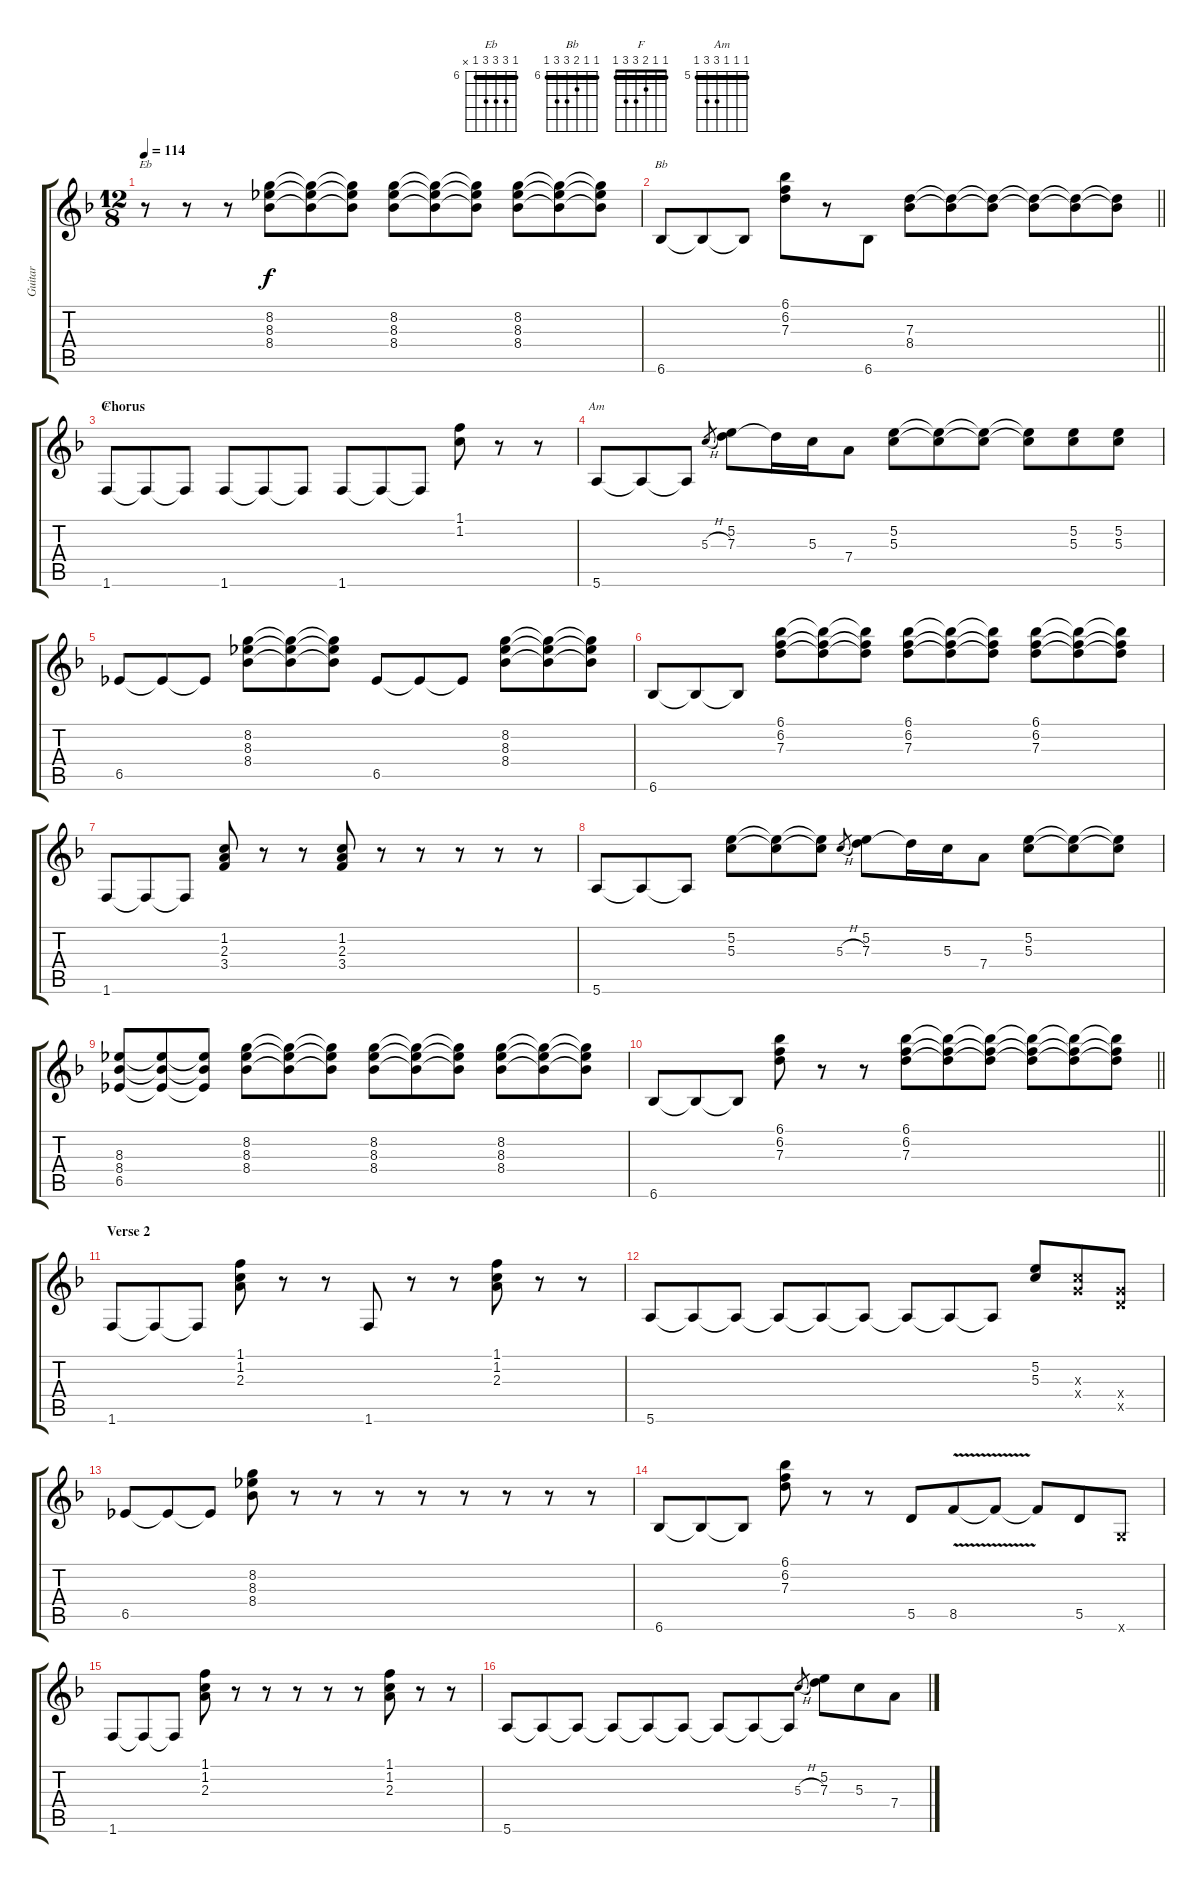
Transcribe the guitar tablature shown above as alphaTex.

\track ("Guitar" "Guitar") {instrument electricguitarclean}
\staff {score tabs}
\tuning (E4 B3 G3 D3 A2 E2) {hide}
\chord ("Eb" 6 8 8 8 6 x) {firstfret 6 barre 6}
\chord ("Bb" 6 6 7 8 8 6) {firstfret 6 barre 6}
\chord ("F" 1 1 2 3 3 1) {barre 1}
\chord ("Am" 5 5 5 7 7 5) {firstfret 5 barre 5}
\ts (12 8)
\tempo 114
\clef g2
\ks f
r.8{ch "Eb" dy f} r.8 r.8 (8.2 8.3 8.4).8 (8.2{t} 8.3{t} 8.4{t}).8 (8.2{t} 8.3{t} 8.4{t}).8 (8.2 8.3 8.4).8 (8.2{t} 8.3{t} 8.4{t}).8 (8.2{t} 8.3{t} 8.4{t}).8 (8.2 8.3 8.4).8 (8.2{t} 8.3{t} 8.4{t}).8 (8.2{t} 8.3{t} 8.4{t}).8 |
\barLineRight lightlight
6.6.8{ch "Bb"} 6.6{t}.8 6.6{t}.8 (6.1 6.2 7.3).8 r.8 6.6.8 (7.3 8.4).8 (7.3{t} 8.4{t}).8 (7.3{t} 8.4{t}).8 (7.3{t} 8.4{t}).8 (7.3{t} 8.4{t}).8 (7.3{t} 8.4{t}).8 |
\section ("" "Chorus")
1.6.8{ch "F"} 1.6{t}.8 1.6{t}.8 1.6.8 1.6{t}.8 1.6{t}.8 1.6.8 1.6{t}.8 1.6{t}.8 (1.1 1.2).8 r.8 r.8 |
5.6.8{ch "Am"} 5.6{t}.8 5.6{t}.8 5.3{h}.8{gr} (5.2 7.3).8 7.3{t}.16 5.3.16 7.4.8 (5.2 5.3).8 (5.2{t} 5.3{t}).8 (5.2{t} 5.3{t}).8 (5.2{t} 5.3{t}).8 (5.2 5.3).8 (5.2 5.3).8 |
6.5.8 6.5{t}.8 6.5{t}.8 (8.2 8.3 8.4).8 (8.2{t} 8.3{t} 8.4{t}).8 (8.2{t} 8.3{t} 8.4{t}).8 6.5.8 6.5{t}.8 6.5{t}.8 (8.2 8.3 8.4).8 (8.2{t} 8.3{t} 8.4{t}).8 (8.2{t} 8.3{t} 8.4{t}).8 |
6.6.8 6.6{t}.8 6.6{t}.8 (6.1 6.2 7.3).8 (6.1{t} 6.2{t} 7.3{t}).8 (6.1{t} 6.2{t} 7.3{t}).8 (6.1 6.2 7.3).8 (6.1{t} 6.2{t} 7.3{t}).8 (6.1{t} 6.2{t} 7.3{t}).8 (6.1 6.2 7.3).8 (6.1{t} 6.2{t} 7.3{t}).8 (6.1{t} 6.2{t} 7.3{t}).8 |
1.6.8 1.6{t}.8 1.6{t}.8 (1.2 2.3 3.4).8 r.8 r.8 (1.2 2.3 3.4).8 r.8 r.8 r.8 r.8 r.8 |
5.6.8 5.6{t}.8 5.6{t}.8 (5.2 5.3).8 (5.2{t} 5.3{t}).8 (5.2{t} 5.3{t}).8 5.3{h}.8{gr} (5.2 7.3).8 7.3{t}.16 5.3.16 7.4.8 (5.2 5.3).8 (5.2{t} 5.3{t}).8 (5.2{t} 5.3{t}).8 |
(8.3 8.4 6.5).8 (8.3{t} 8.4{t} 6.5{t}).8 (8.3{t} 8.4{t} 6.5{t}).8 (8.2 8.3 8.4).8 (8.2{t} 8.3{t} 8.4{t}).8 (8.2{t} 8.3{t} 8.4{t}).8 (8.2 8.3 8.4).8 (8.2{t} 8.3{t} 8.4{t}).8 (8.2{t} 8.3{t} 8.4{t}).8 (8.2 8.3 8.4).8 (8.2{t} 8.3{t} 8.4{t}).8 (8.2{t} 8.3{t} 8.4{t}).8 |
\barLineRight lightlight
6.6.8 6.6{t}.8 6.6{t}.8 (6.1 6.2 7.3).8 r.8 r.8 (6.1 6.2 7.3).8 (6.1{t} 6.2{t} 7.3{t}).8 (6.1{t} 6.2{t} 7.3{t}).8 (6.1{t} 6.2{t} 7.3{t}).8 (6.1{t} 6.2{t} 7.3{t}).8 (6.1{t} 6.2{t} 7.3{t}).8 |
\section ("" "Verse 2")
1.6.8 1.6{t}.8 1.6{t}.8 (1.1 1.2 2.3).8 r.8 r.8 1.6.8 r.8 r.8 (1.1 1.2 2.3).8 r.8 r.8 |
5.6.8 5.6{t}.8 5.6{t}.8 5.6{t}.8 5.6{t}.8 5.6{t}.8 5.6{t}.8 5.6{t}.8 5.6{t}.8 (5.2 5.3).8 (5.3{x} 5.4{x}).8 (5.4{x} 5.5{x}).8 |
6.5.8 6.5{t}.8 6.5{t}.8 (8.2 8.3 8.4).8 r.8 r.8 r.8 r.8 r.8 r.8 r.8 r.8 |
6.6.8 6.6{t}.8 6.6{t}.8 (6.1 6.2 7.3).8 r.8 r.8 5.5.8 8.5{v}.8 8.5{t}.8 8.5{t}.8 5.5.8 3.6{x}.8 |
1.6.8 1.6{t}.8 1.6{t}.8 (1.1 1.2 2.3).8 r.8 r.8 r.8 r.8 r.8 (1.1 1.2 2.3).8 r.8 r.8 |
5.6.8 5.6{t}.8 5.6{t}.8 5.6{t}.8 5.6{t}.8 5.6{t}.8 5.6{t}.8 5.6{t}.8 5.6{t}.8 5.3{h}.8{gr} (5.2 7.3).8 5.3.8 7.4.8
